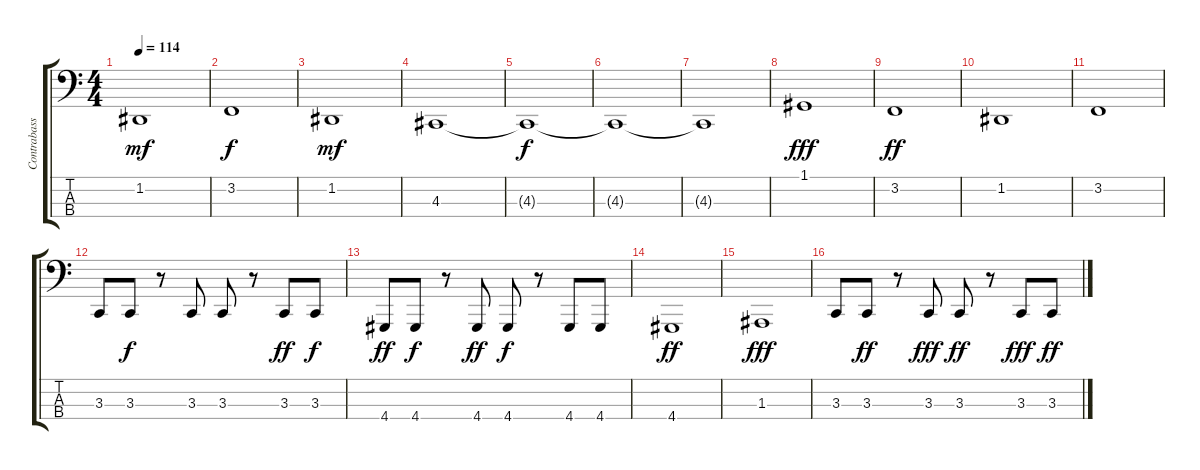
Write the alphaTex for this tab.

\track ("Contrabass" "Contrabass") {instrument stringensemble1}
\staff {score tabs}
\tuning (G2 D2 A1 E1) {hide}
\ts (4 4)
\tempo 114
\clef f4
\ks c
1.2.1{dy mf} |
3.2.1{dy f} |
1.2.1{dy mf} |
4.3.1 |
4.3{t}.1{dy f} |
4.3{t}.1 |
4.3{t}.1 |
1.1.1{dy fff} |
3.2.1{dy ff} |
1.2.1 |
3.2.1 |
3.3.8 3.3.8{dy f} r.8 3.3.8 3.3.8 r.8 3.3.8{dy ff} 3.3.8{dy f} |
4.4.8{dy ff} 4.4.8{dy f} r.8 4.4.8{dy ff} 4.4.8{dy f} r.8 4.4.8 4.4.8 |
4.4.1{dy ff} |
1.3.1{dy fff} |
3.3.8 3.3.8{dy ff} r.8 3.3.8{dy fff} 3.3.8{dy ff} r.8 3.3.8{dy fff} 3.3.8{dy ff}
